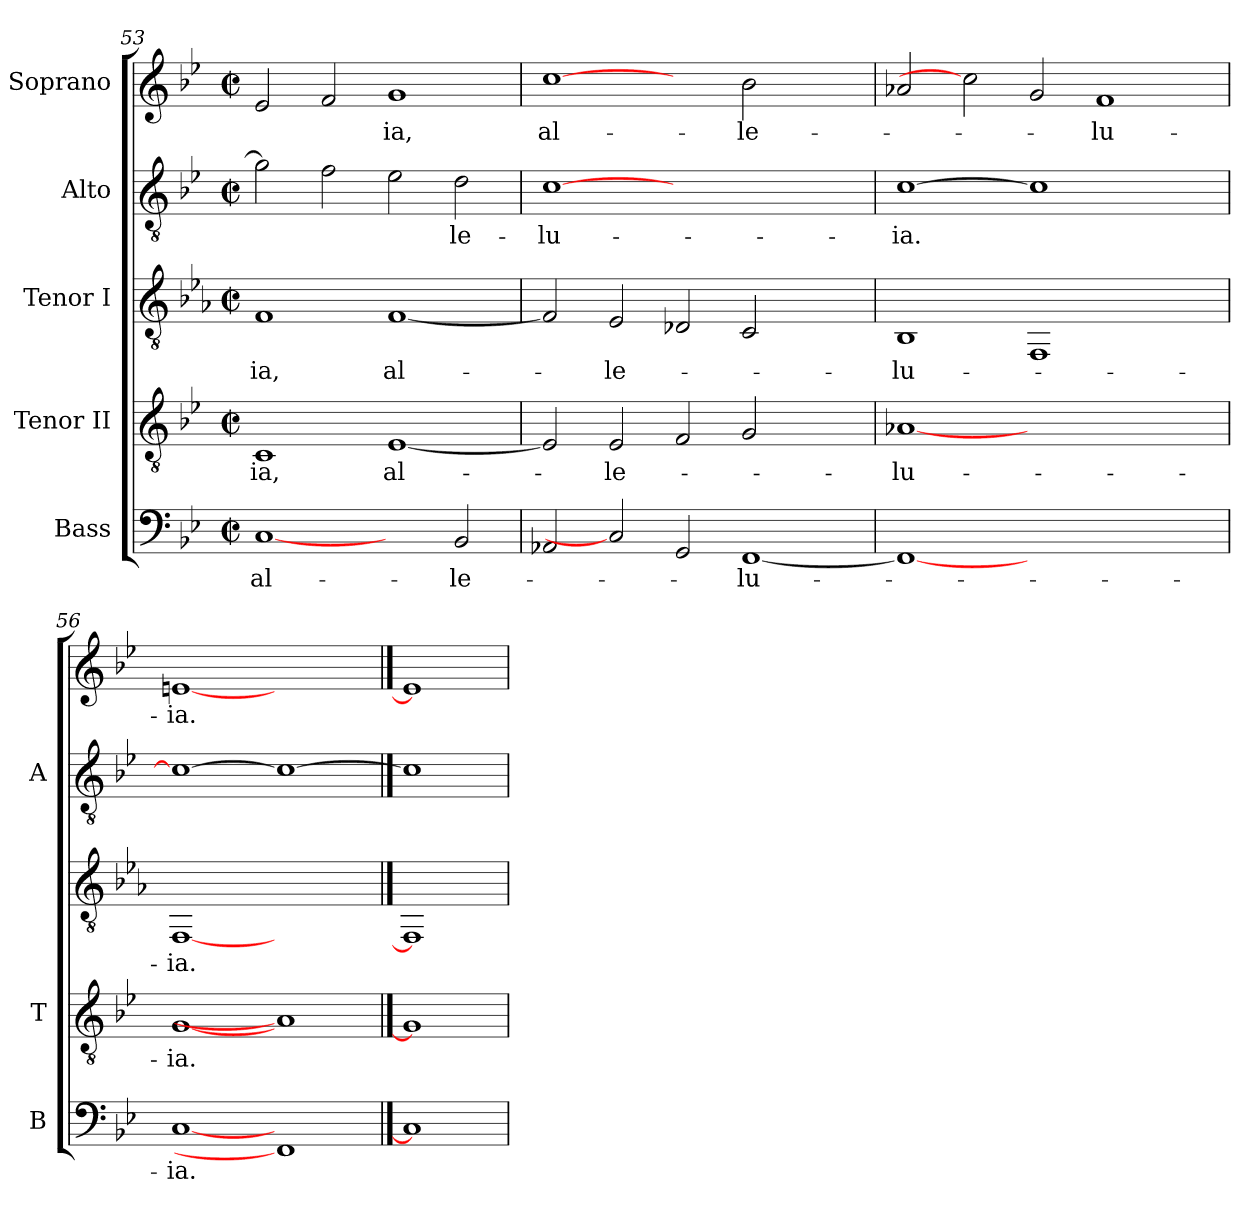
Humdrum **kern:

**kern	**text	**kern	**text	**kern	**text	**kern	**text	**kern	**text
*part5	*part5	*part4	*part4	*part3	*part3	*part2	*part2	*part1	*part1
*staff5	*staff5	*staff4	*staff4	*staff3	*staff3	*staff2	*staff2	*staff1	*staff1
*I"Bass	*	*I"Tenor II	*	*I"Tenor I	*	*I"Alto	*	*I"Soprano	*
*I'B	*	*I'T	*	*	*	*I'A	*	*	*
!!LO:LB:g=z
*clefF4	*	*clefGv2	*	*clefGv2	*	*clefGv2	*	*clefG2	*
*	*	*	*	*ITrd-4c-7	*	*	*	*	*
*k[b-e-]	*	*k[b-e-]	*	*k[b-e-]	*	*k[b-e-]	*	*k[b-e-]	*
*B-:	*	*B-:	*	*B-:	*	*B-:	*	*B-:	*
*M2/2	*	*M2/2	*	*M2/2	*	*M2/2	*	*M2/2	*
*met(c|)	*	*met(c|)	*	*met(c|)	*	*met(c|)	*	*met(c|)	*
=53	=53	=53	=53	=53	=53	=53	=53	=53	=53
!	!LO:LY:b:color=#000000	!	!	!	!	!	!	!	!
!	!	!	!LO:LY:b:color=#000000	!	!	!	!	!	!
!	!	!	!	!	!LO:LY:b:color=#000000	!	!	!	!
[1Ci	al-	1Ci	-ia,	1ci	-ia,	2gi\]	.	2e-i/	.
.	.	.	.	.	.	2fi\	.	2fi/	.
!	!	!	!LO:LY:b:color=#000000	!	!	!	!	!	!
!	!	!	!	!	!LO:LY:b:color=#000000	!	!	!	!
!	!	!	!	!	!	!	!	!	!LO:LY:b:color=#000000
2ryy	.	[<1E-i	al-	[<1ci	al-	2e-i\	.	1gi	-ia,
!	!LO:LY:b:color=#000000	!	!	!	!	!	!	!	!
!	!	!	!	!	!	!	!LO:LY:b:color=#000000	!	!
2BB-i/	-le-	.	.	.	.	2di\	-le-	.	.
=54	=54	=54	=54	=54	=54	=54	=54	=54	=54
!	!	!	!	!	!	!	!LO:LY:b:color=#000000	!	!
!	!	!	!	!	!	!	!	!	!LO:LY:b:color=#000000
2AA-Xi/	.	2E-i/]	.	2ci/]	.	[1ci	-lu-	[1cci	al-
!	!	!	!LO:LY:b:color=#000000	!	!	!	!	!	!
!	!	!	!	!	!LO:LY:b:color=#000000	!	!	!	!
2Ci]	.	2E-i/	-le-	2B-i/	-le-	.	.	.	.
2GGi/	.	2Fi/	.	2A-Xi/	.	1.ryy	.	2ryy	.
!	!LO:LY:b:color=#000000	!	!	!	!	!	!	!	!
!	!	!	!	!	!	!	!	!	!LO:LY:b:color=#000000
[<1FFi	-lu-	2Gi/	.	2Gi/	.	.	.	2b-i\	-le-
.	.	2ryy	.	2ryy	.	.	.	2ryy	.
=55	=55	=55	=55	=55	=55	=55	=55	=55	=55
!	!	!	!LO:LY:b:color=#000000	!	!	!	!	!	!
!	!	!	!	!	!LO:LY:b:color=#000000	!	!	!	!
!	!	!	!	!	!	!	!LO:LY:b:color=#000000	!	!
1FFi_<	.	[1A-Xi	-lu-	1Fi	-lu-	[>1ci	-ia.	2a-Xi/	.
.	.	.	.	.	.	.	.	2cci]	.
1.ryy	.	1.ryy	.	1Ci	.	1ci]	.	2gi/	.
!	!	!	!	!	!	!	!	!	!LO:LY:b:color=#000000
.	.	.	.	.	.	.	.	1fi	-lu-
.	.	.	.	2ryy	.	2ryy	.	.	.
=56	=56	=56	=56	=56	=56	=56	=56	=56	=56
!	!LO:LY:b:color=#000000	!	!	!	!	!	!	!	!
!	!	!	!LO:LY:b:color=#000000	!	!	!	!	!	!
!	!	!	!	!	!LO:LY:b:color=#000000	!	!	!	!
!	!	!	!	!	!	!	!	!	!LO:LY:b:color=#000000
[1Ci	-ia.	[1Gi	-ia.	[1Ci	-ia.	1ci_>	.	[1eni	-ia.
1FFi]	.	1A-i]	.	1ryy	.	1ci_	.	1ryy	.
==57	==57	==57	==57	==57	==57	==57	==57	==57	==57
1Ci]	.	1Gi]	.	1Ci]	.	1ci]	.	1ei]	.
=	=	=	=	=	=	=	=	=	=
*-	*-	*-	*-	*-	*-	*-	*-	*-	*-
